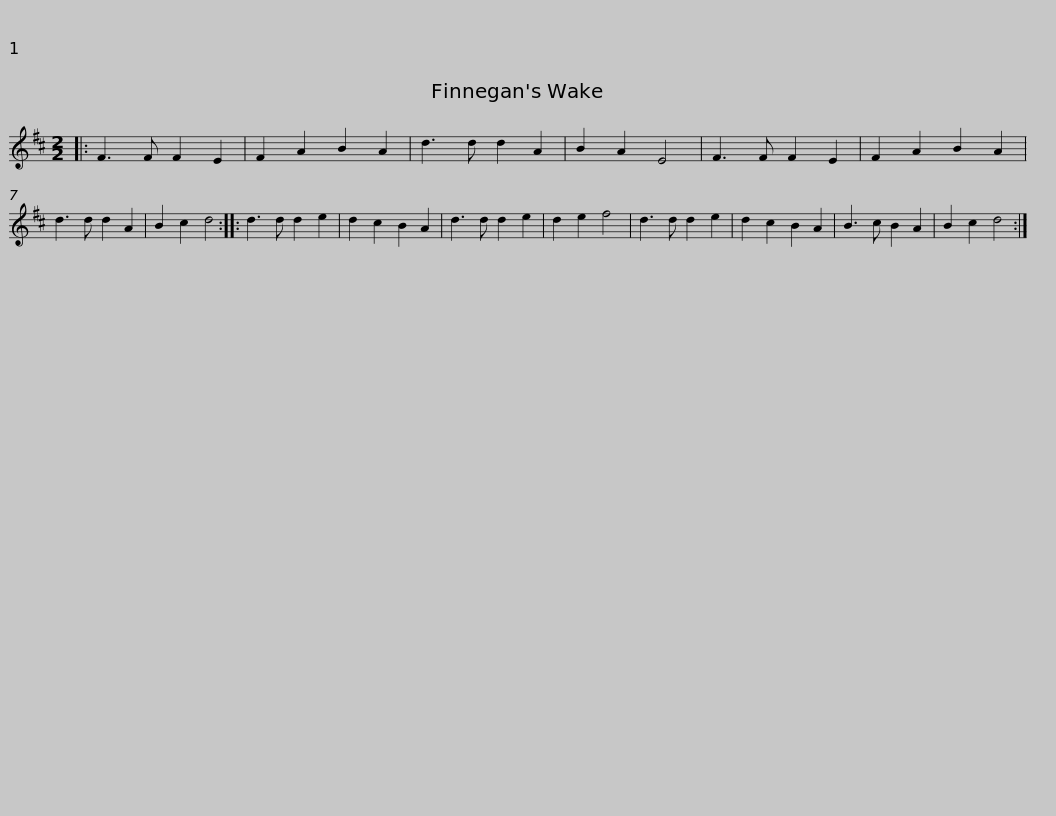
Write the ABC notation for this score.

X:1
L:1/8
M:2/2
I:linebreak $
K:D
V:1 treble
V:1
|: F3 F F2 E2 | F2 A2 B2 A2 | d3 d d2 A2 | B2 A2 E4 | F3 F F2 E2 | %5
 F2 A2 B2 A2 | d3 d d2 A2 | B2 c2 d4 :: d3 d d2 e2 |$ d2 c2 B2 A2 | %10
 d3 d d2 e2 | d2 e2 f4 | d3 d d2 e2 | d2 c2 B2 A2 | B3 c B2 A2 | %15
 B2 c2 d4 :| %16
